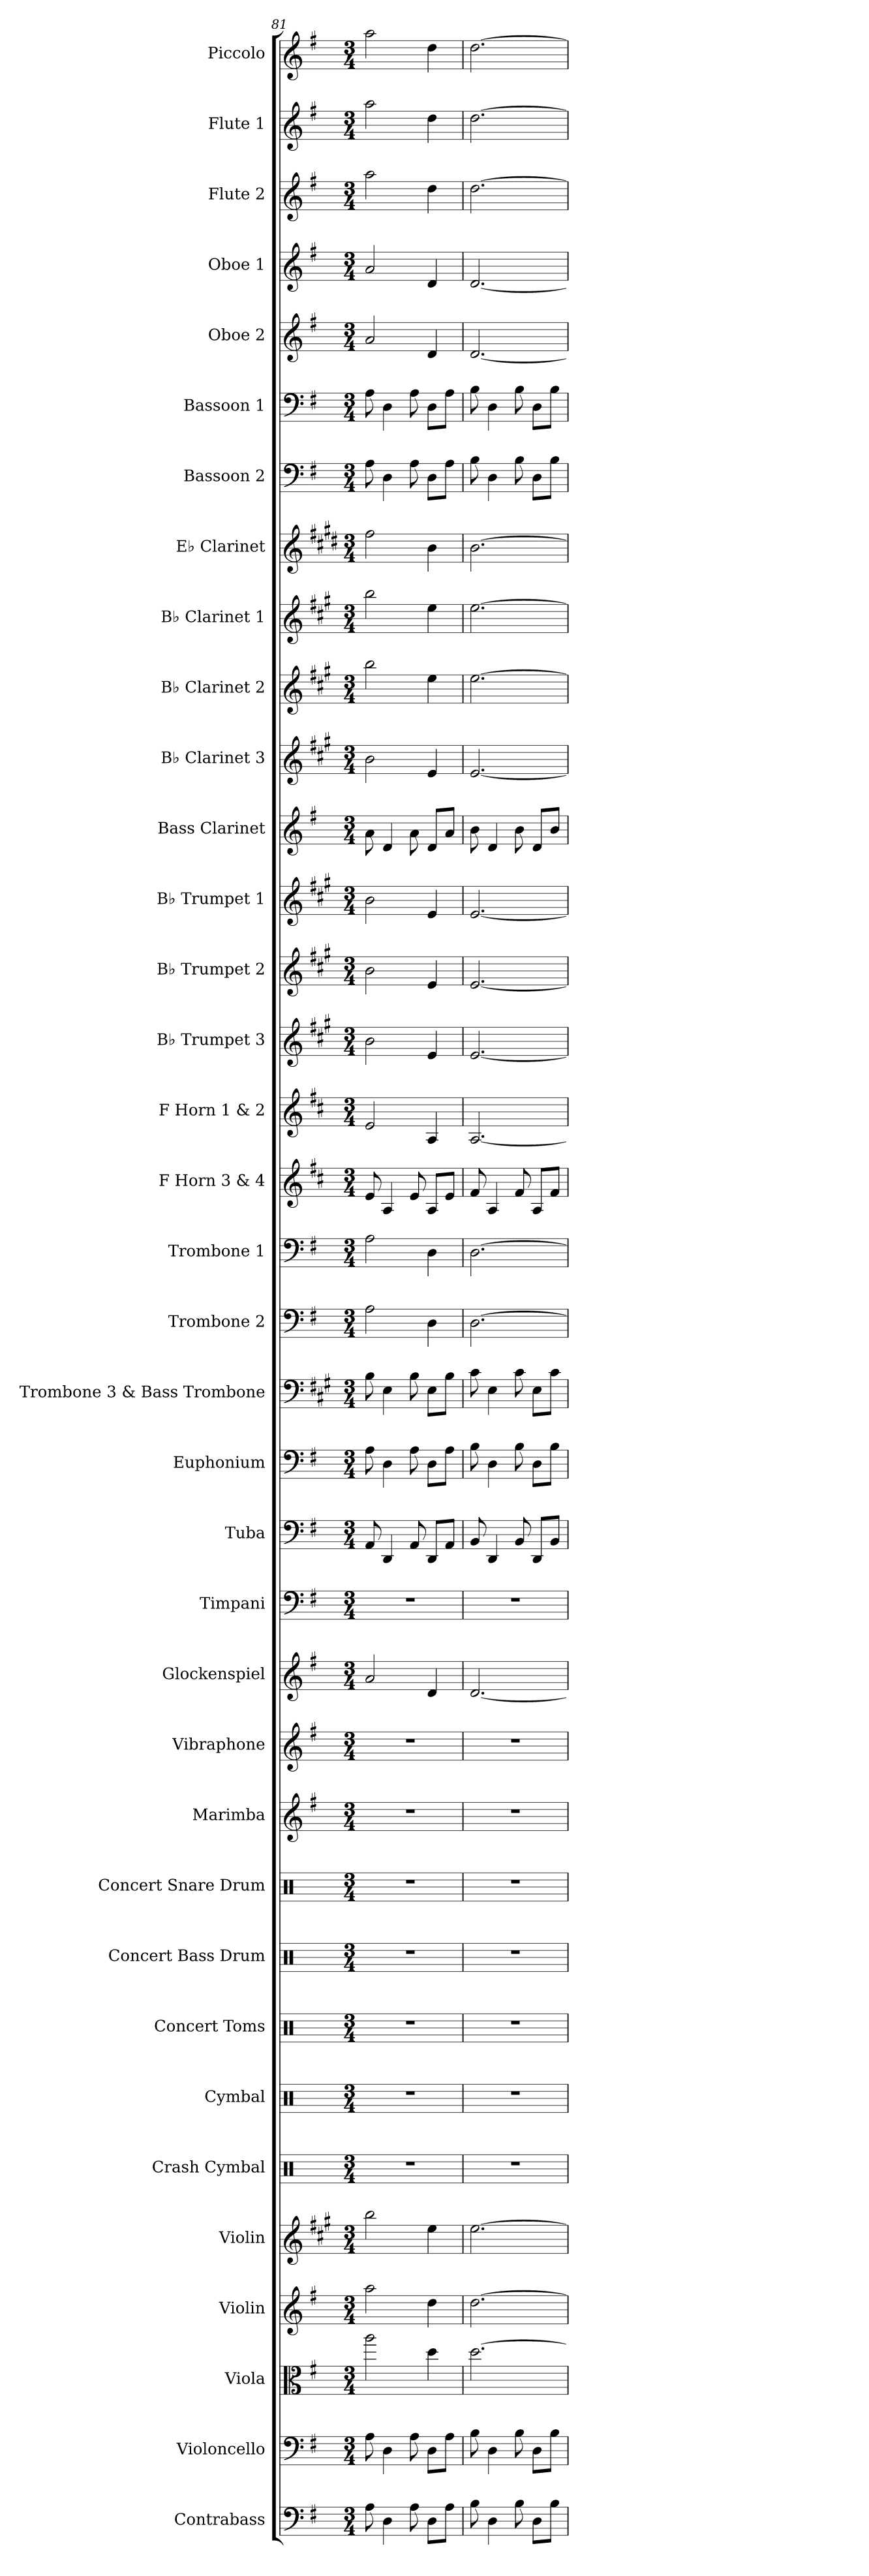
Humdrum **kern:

**kern	**kern	**kern	**kern	**kern	**kern	**kern	**kern	**kern	**kern	**kern	**kern	**kern	**kern	**kern	**kern	**kern	**kern	**kern	**kern	**kern	**kern	**kern	**kern	**kern	**kern	**kern	**kern	**kern	**kern	**kern	**kern	**kern	**kern	**kern	**kern
*part36	*part35	*part34	*part33	*part32	*part31	*part30	*part29	*part28	*part27	*part26	*part25	*part24	*part23	*part22	*part21	*part20	*part19	*part18	*part17	*part16	*part15	*part14	*part13	*part12	*part11	*part10	*part9	*part8	*part7	*part6	*part5	*part4	*part3	*part2	*part1
*staff36	*staff35	*staff34	*staff33	*staff32	*staff31	*staff30	*staff29	*staff28	*staff27	*staff26	*staff25	*staff24	*staff23	*staff22	*staff21	*staff20	*staff19	*staff18	*staff17	*staff16	*staff15	*staff14	*staff13	*staff12	*staff11	*staff10	*staff9	*staff8	*staff7	*staff6	*staff5	*staff4	*staff3	*staff2	*staff1
*I"Contrabass	*I"Violoncello	*I"Viola	*I"Violin	*I"Violin	*I"Crash Cymbal	*I"Cymbal	*I"Concert Toms	*I"Concert Bass Drum	*I"Concert Snare Drum	*I"Marimba	*I"Vibraphone	*I"Glockenspiel	*I"Timpani	*I"Tuba	*I"Euphonium	*I"Trombone 3 &amp; Bass Trombone	*I"Trombone 2	*I"Trombone 1	*I"F Horn 3 &amp; 4	*I"F Horn 1 &amp; 2	*I"B♭ Trumpet 3	*I"B♭ Trumpet 2	*I"B♭ Trumpet 1	*I"Bass Clarinet	*I"B♭ Clarinet 3	*I"B♭ Clarinet 2	*I"B♭ Clarinet 1	*I"E♭ Clarinet	*I"Bassoon 2	*I"Bassoon 1	*I"Oboe 2	*I"Oboe 1	*I"Flute 2	*I"Flute 1	*I"Piccolo
*I'Cb.	*I'Vc.	*I'Vla.	*I'Vln.	*I'Vln.	*I'Cr. Cym.	*I'Cym.	*I'C. Toms	*I'Con. BD	*I'Con. Sn.	*I'Mrm.	*I'Vib.	*I'Glock.	*I'Timp.	*I'Tba.	*I'Euph.	*I'Tbn. 3 B. Tbn.	*I'Tbn. 2	*I'Tbn. 1	*I'F Hn. 3 4	*I'F Hn. 1 2	*I'B♭ Tpt. 3	*I'B♭ Tpt. 2	*I'B♭ Tpt. 1	*I'B. Cl.	*I'B♭ Cl. 3	*I'B♭ Cl. 2	*I'B♭ Cl. 1	*I'E♭ Cl.	*I'Bsn. 2	*I'Bsn. 1	*I'Ob. 2	*I'Ob. 1	*I'Fl. 2	*I'Fl. 1	*I'Picc.
*clefF4	*clefF4	*clefC3	*clefG2	*clefG2	*clefX	*clefX	*clefX	*clefX	*clefX	*clefG2	*clefG2	*clefG2	*clefF4	*clefF4	*clefF4	*clefF4	*clefF4	*clefF4	*clefG2	*clefG2	*clefG2	*clefG2	*clefG2	*clefG2	*clefG2	*clefG2	*clefG2	*clefG2	*clefF4	*clefF4	*clefG2	*clefG2	*clefG2	*clefG2	*clefG2
*ITrd7c12	*	*	*	*ITrd1c2	*	*	*	*	*	*	*	*ITrd-14c-24	*	*	*	*ITrd1c2	*	*	*ITrd4c7	*ITrd4c7	*ITrd1c2	*ITrd1c2	*ITrd1c2	*ITrd8c14	*ITrd1c2	*ITrd1c2	*ITrd1c2	*ITrd-2c-3	*	*	*	*	*	*	*ITrd-7c-12
*k[f#]	*k[f#]	*k[f#]	*k[f#]	*k[f#]	*k[]	*k[]	*k[]	*k[]	*k[]	*k[f#]	*k[f#]	*k[f#]	*k[f#]	*k[f#]	*k[f#]	*k[f#]	*k[f#]	*k[f#]	*k[f#]	*k[f#]	*k[f#]	*k[f#]	*k[f#]	*k[f#]	*k[f#]	*k[f#]	*k[f#]	*k[f#]	*k[f#]	*k[f#]	*k[f#]	*k[f#]	*k[f#]	*k[f#]	*k[f#]
*M3/4	*M3/4	*M3/4	*M3/4	*M3/4	*M3/4	*M3/4	*M3/4	*M3/4	*M3/4	*M3/4	*M3/4	*M3/4	*M3/4	*M3/4	*M3/4	*M3/4	*M3/4	*M3/4	*M3/4	*M3/4	*M3/4	*M3/4	*M3/4	*M3/4	*M3/4	*M3/4	*M3/4	*M3/4	*M3/4	*M3/4	*M3/4	*M3/4	*M3/4	*M3/4	*M3/4
=81	=81	=81	=81	=81	=81	=81	=81	=81	=81	=81	=81	=81	=81	=81	=81	=81	=81	=81	=81	=81	=81	=81	=81	=81	=81	=81	=81	=81	=81	=81	=81	=81	=81	=81	=81
8AA\	8A\	2aa\	2aa\	2aa\	2.r	2.r	2.r	2.r	2.r	2.r	2.r	2aaa/	2.r	8AA/	8A\	8A\	2A\	2A\	8A/	2A/	2a\	2a\	2a\	8A\	2a\	2aa\	2aa\	2aa\	8A\	8A\	2a/	2a/	2aa\	2aa\	2aaa\
4DD\	4D\	.	.	.	.	.	.	.	.	.	.	.	.	4DD/	4D\	4D\	.	.	4D/	.	.	.	.	4D/	.	.	.	.	4D\	4D\	.	.	.	.	.
8AA\	8A\	.	.	.	.	.	.	.	.	.	.	.	.	8AA/	8A\	8A\	.	.	8A/	.	.	.	.	8A\	.	.	.	.	8A\	8A\	.	.	.	.	.
8DD\L	8D\L	4dd\	4dd\	4dd\	.	.	.	.	.	.	.	4ddd/	.	8DD/L	8D\L	8D\L	4D\	4D\	8D/L	4D/	4d/	4d/	4d/	8D/L	4d/	4dd\	4dd\	4dd\	8D\L	8D\L	4d/	4d/	4dd\	4dd\	4ddd\
8AA\J	8A\J	.	.	.	.	.	.	.	.	.	.	.	.	8AA/J	8A\J	8A\J	.	.	8A/J	.	.	.	.	8A/J	.	.	.	.	8A\J	8A\J	.	.	.	.	.
=82	=82	=82	=82	=82	=82	=82	=82	=82	=82	=82	=82	=82	=82	=82	=82	=82	=82	=82	=82	=82	=82	=82	=82	=82	=82	=82	=82	=82	=82	=82	=82	=82	=82	=82	=82
8BB\	8B\	[2.dd\	[2.dd\	[2.dd\	2.r	2.r	2.r	2.r	2.r	2.r	2.r	[2.ddd/	2.r	8BB/	8B\	8B\	[2.D\	[2.D\	8B/	[2.D/	[2.d/	[2.d/	[2.d/	8B\	[2.d/	[2.dd\	[2.dd\	[2.dd\	8B\	8B\	[2.d/	[2.d/	[2.dd\	[2.dd\	[2.ddd\
4DD\	4D\	.	.	.	.	.	.	.	.	.	.	.	.	4DD/	4D\	4D\	.	.	4D/	.	.	.	.	4D/	.	.	.	.	4D\	4D\	.	.	.	.	.
8BB\	8B\	.	.	.	.	.	.	.	.	.	.	.	.	8BB/	8B\	8B\	.	.	8B/	.	.	.	.	8B\	.	.	.	.	8B\	8B\	.	.	.	.	.
8DD\L	8D\L	.	.	.	.	.	.	.	.	.	.	.	.	8DD/L	8D\L	8D\L	.	.	8D/L	.	.	.	.	8D/L	.	.	.	.	8D\L	8D\L	.	.	.	.	.
8BB\J	8B\J	.	.	.	.	.	.	.	.	.	.	.	.	8BB/J	8B\J	8B\J	.	.	8B/J	.	.	.	.	8B/J	.	.	.	.	8B\J	8B\J	.	.	.	.	.
=	=	=	=	=	=	=	=	=	=	=	=	=	=	=	=	=	=	=	=	=	=	=	=	=	=	=	=	=	=	=	=	=	=	=	=
*-	*-	*-	*-	*-	*-	*-	*-	*-	*-	*-	*-	*-	*-	*-	*-	*-	*-	*-	*-	*-	*-	*-	*-	*-	*-	*-	*-	*-	*-	*-	*-	*-	*-	*-	*-
